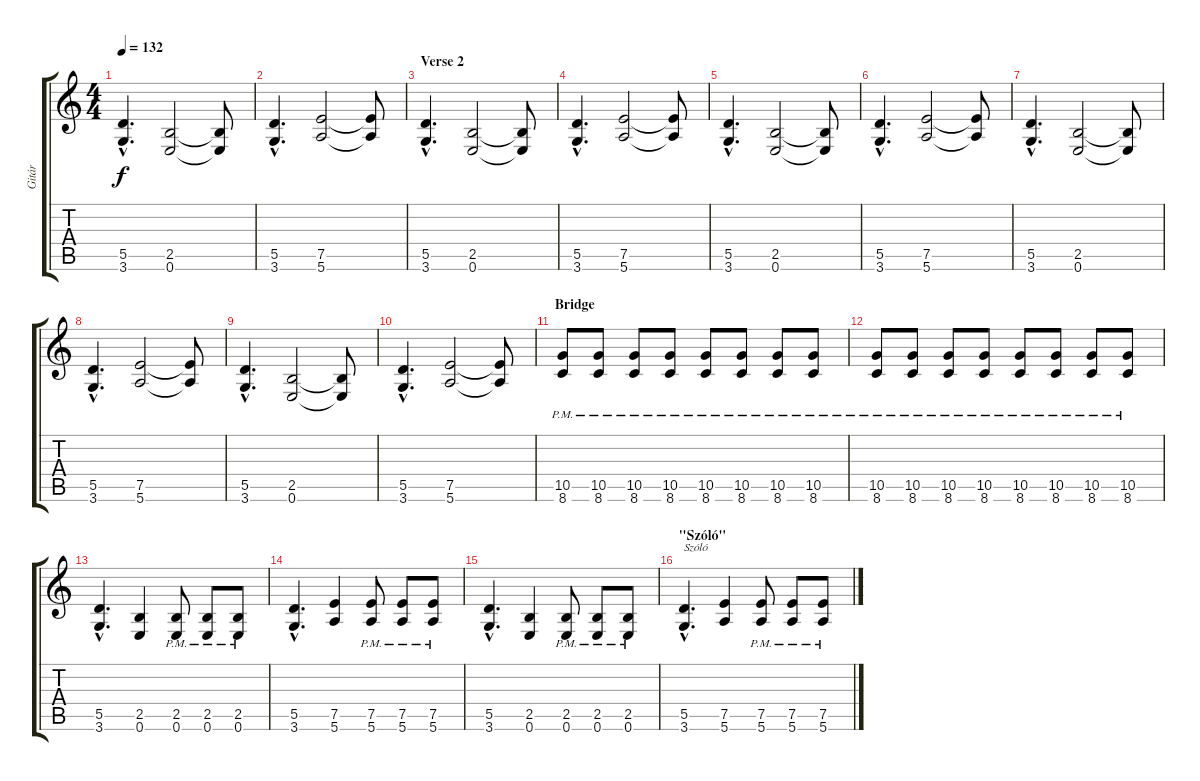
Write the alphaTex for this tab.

\track ("Gitár" "Gitár") {instrument distortionguitar}
\staff {score tabs}
\tuning (E4 B3 G3 D3 A2 E2) {hide}
\ts (4 4)
\tempo 132
\clef g2
\ks c
(5.5{hac} 3.6{hac}).4{d dy f} (2.5 0.6).2 (2.5{t} 0.6{t}).8 |
(5.5{hac} 3.6{hac}).4{d} (7.5 5.6).2 (7.5{t} 5.6{t}).8 |
\section ("" "Verse 2")
(5.5{hac} 3.6{hac}).4{d} (2.5 0.6).2 (2.5{t} 0.6{t}).8 |
(5.5{hac} 3.6{hac}).4{d} (7.5 5.6).2 (7.5{t} 5.6{t}).8 |
(5.5{hac} 3.6{hac}).4{d} (2.5 0.6).2 (2.5{t} 0.6{t}).8 |
(5.5{hac} 3.6{hac}).4{d} (7.5 5.6).2 (7.5{t} 5.6{t}).8 |
(5.5{hac} 3.6{hac}).4{d} (2.5 0.6).2 (2.5{t} 0.6{t}).8 |
(5.5{hac} 3.6{hac}).4{d} (7.5 5.6).2 (7.5{t} 5.6{t}).8 |
(5.5{hac} 3.6{hac}).4{d} (2.5 0.6).2 (2.5{t} 0.6{t}).8 |
(5.5{hac} 3.6{hac}).4{d} (7.5 5.6).2 (7.5{t} 5.6{t}).8 |
\section ("" "Bridge")
(10.5 8.6{pm}).8 (10.5 8.6{pm}).8 (10.5 8.6{pm}).8 (10.5 8.6{pm}).8 (10.5 8.6{pm}).8 (10.5 8.6{pm}).8 (10.5 8.6{pm}).8 (10.5 8.6{pm}).8 |
(10.5 8.6{pm}).8 (10.5 8.6{pm}).8 (10.5 8.6{pm}).8 (10.5 8.6{pm}).8 (10.5 8.6{pm}).8 (10.5 8.6{pm}).8 (10.5 8.6{pm}).8 (10.5 8.6{pm}).8 |
(5.5{hac} 3.6{hac}).4{d} (2.5 0.6).4 (2.5{pm} 0.6{pm}).8 (2.5{pm} 0.6{pm}).8 (2.5{pm} 0.6{pm}).8 |
(5.5{hac} 3.6{hac}).4{d} (7.5 5.6).4 (7.5{pm} 5.6{pm}).8 (7.5{pm} 5.6{pm}).8 (7.5{pm} 5.6{pm}).8 |
(5.5{hac} 3.6{hac}).4{d} (2.5 0.6).4 (2.5{pm} 0.6{pm}).8 (2.5{pm} 0.6{pm}).8 (2.5{pm} 0.6{pm}).8 |
\section ("" "\"Szóló\"")
(5.5{hac} 3.6{hac}).4{d txt "Szóló"} (7.5 5.6).4 (7.5{pm} 5.6{pm}).8 (7.5{pm} 5.6{pm}).8 (7.5{pm} 5.6{pm}).8
